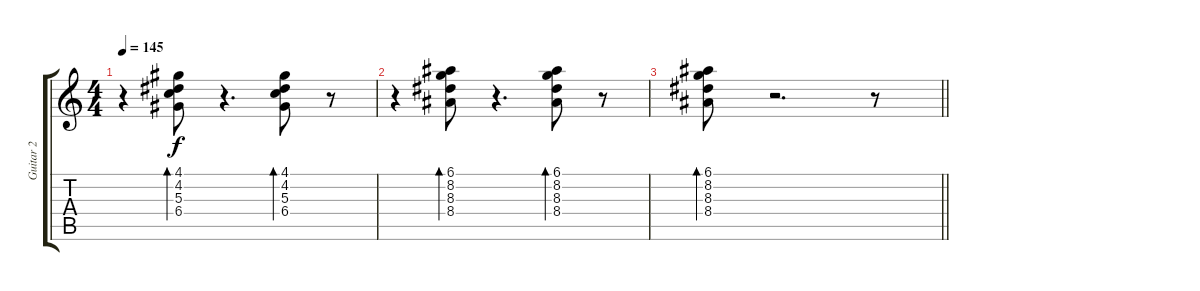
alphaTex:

\track ("Guitar 2" "Guitar 2") {instrument electricguitarjazz}
\staff {score tabs}
\tuning (E4 B3 G3 D3 A2 E2) {hide}
\ts (4 4)
\tempo 145
\clef g2
\ks c
r.4{dy f} (4.1 4.2 5.3 6.4).8{bd 120} r.4{d} (4.1 4.2 5.3 6.4).8{bd 120} r.8 |
r.4 (6.1 8.2 8.3 8.4).8{bd 120} r.4{d} (6.1 8.2 8.3 8.4).8{bd 120} r.8 |
\barLineRight lightlight
(6.1 8.2 8.3 8.4).8{bd 120} r.2{d} r.8
